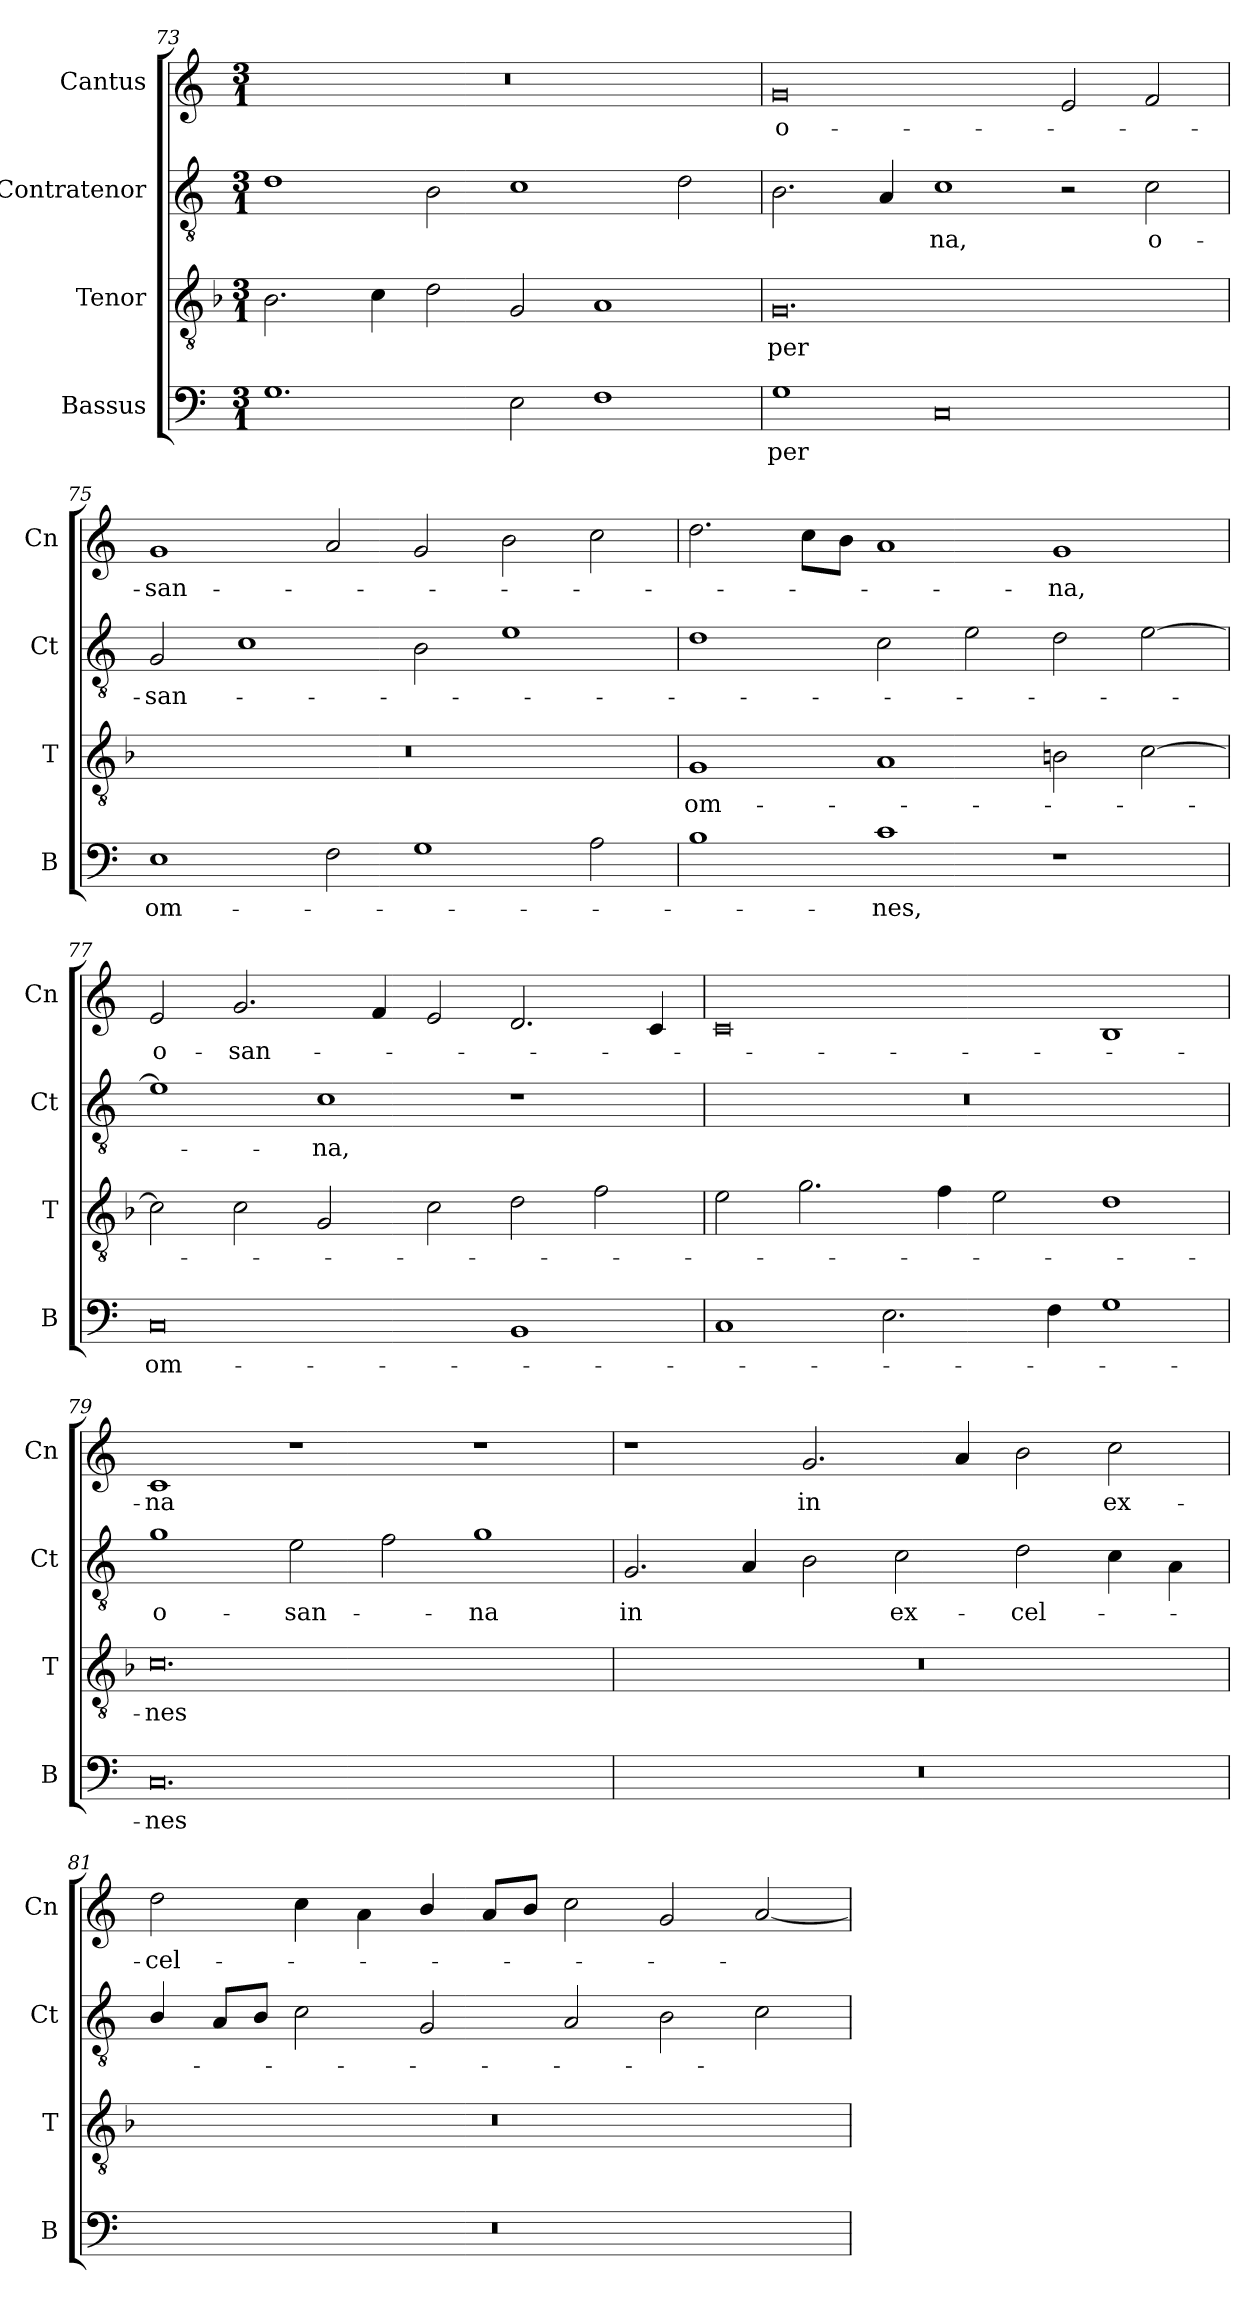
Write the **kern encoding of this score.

**kern	**text	**kern	**text	**kern	**text	**kern	**text
*part4	*part4	*part3	*part3	*part2	*part2	*part1	*part1
*staff4	*staff4	*staff3	*staff3	*staff2	*staff2	*staff1	*staff1
*I"Bassus	*	*I"Tenor	*	*I"Contratenor	*	*I"Cantus	*
*I'B	*	*I'T	*	*I'Ct	*	*I'Cn	*
*clefF4	*	*clefGv2	*	*clefGv2	*	*clefG2	*
*k[]	*	*k[b-]	*	*k[]	*	*k[]	*
*M3/1	*	*M3/1	*	*M3/1	*	*M3/1	*
=73	=73	=73	=73	=73	=73	=73	=73
1.G	.	2.B-\	.	1d	.	0.r	.
.	.	4c\	.	.	.	.	.
.	.	2d\	.	2B\	.	.	.
2E\	.	2G/	.	1c	.	.	.
1F	.	1A	.	.	.	.	.
.	.	.	.	2d\	.	.	.
=74	=74	=74	=74	=74	=74	=74	=74
1G	-per	0.G	-per	2.B\	.	0g	o-
.	.	.	.	4A/	.	.	.
0C	.	.	.	1c	-na,	.	.
.	.	.	.	2r	.	2e/	.
.	.	.	.	2c\	o-	2f/	.
=75	=75	=75	=75	=75	=75	=75	=75
1E	om-	0.r	.	2G/	-san-	1g	-san-
.	.	.	.	1c	.	.	.
2F\	.	.	.	.	.	2a/	.
1G	.	.	.	2B\	.	2g/	.
.	.	.	.	1e	.	2b\	.
2A\	.	.	.	.	.	2cc\	.
=76	=76	=76	=76	=76	=76	=76	=76
1B	.	1G	om-	1d	.	2.dd\	.
.	.	.	.	.	.	8cc\L	.
.	.	.	.	.	.	8b\J	.
1c	-nes,	1A	.	2c\	.	1a	.
.	.	.	.	2e\	.	.	.
1r	.	2Bn\	.	2d\	.	1g	-na,
.	.	[2c\	.	[2e\	.	.	.
=77	=77	=77	=77	=77	=77	=77	=77
0C	om-	2c\]	.	1e]	.	2e/	o-
.	.	2c\	.	.	.	2.g/	-san-
.	.	2G/	.	1c	-na,	.	.
.	.	.	.	.	.	4f/	.
.	.	2c\	.	.	.	2e/	.
1BB	.	2d\	.	1r	.	2.d/	.
.	.	2f\	.	.	.	.	.
.	.	.	.	.	.	4c/	.
=78	=78	=78	=78	=78	=78	=78	=78
1C	.	2e\	.	0.r	.	0c	.
.	.	2.g\	.	.	.	.	.
2.E\	.	.	.	.	.	.	.
.	.	4f\	.	.	.	.	.
.	.	2e\	.	.	.	.	.
4F\	.	.	.	.	.	.	.
1G	.	1d	.	.	.	1B	.
=79	=79	=79	=79	=79	=79	=79	=79
0.C	-nes	0.c	-nes	1g	o-	1c	-na
.	.	.	.	2e\	-san-	1r	.
.	.	.	.	2f\	.	.	.
.	.	.	.	1g	-na	1r	.
=80	=80	=80	=80	=80	=80	=80	=80
0.r	.	0.r	.	2.G/	in	1r	.
.	.	.	.	4A/	.	.	.
.	.	.	.	2B\	.	2.g/	in
.	.	.	.	2c\	ex-	.	.
.	.	.	.	.	.	4a/	.
.	.	.	.	2d\	-cel-	2b\	.
.	.	.	.	4c\	.	2cc\	ex-
.	.	.	.	4A\	.	.	.
=81	=81	=81	=81	=81	=81	=81	=81
0.r	.	0.r	.	4B/	.	2dd\	-cel-
.	.	.	.	8A/L	.	.	.
.	.	.	.	8B/J	.	.	.
.	.	.	.	2c\	.	4cc\	.
.	.	.	.	.	.	4a\	.
.	.	.	.	2G/	.	4b/	.
.	.	.	.	.	.	8a/L	.
.	.	.	.	.	.	8b/J	.
.	.	.	.	2A/	.	2cc\	.
.	.	.	.	2B\	.	2g/	.
.	.	.	.	2c\	.	[2a/	.
=	=	=	=	=	=	=	=
*-	*-	*-	*-	*-	*-	*-	*-
